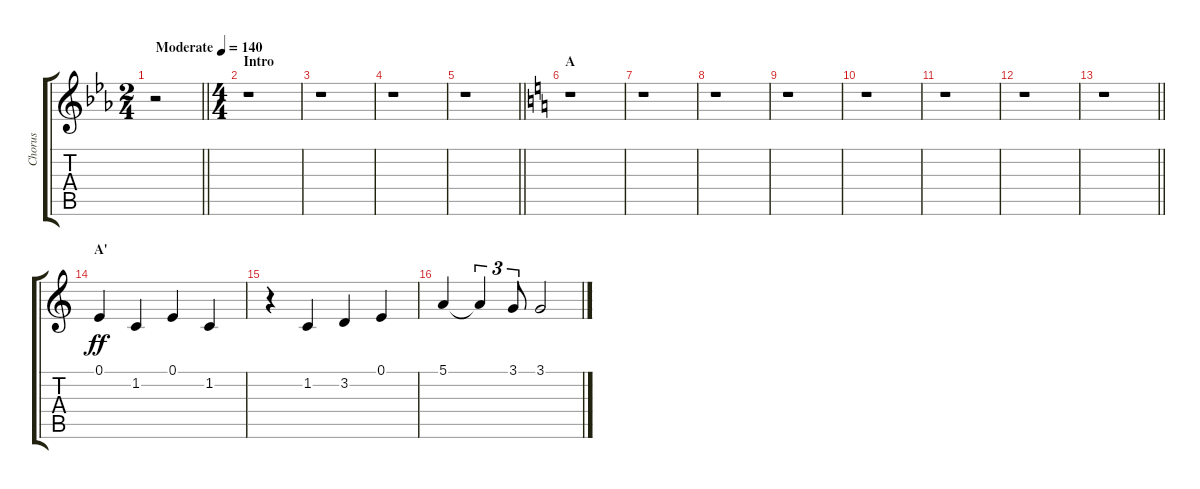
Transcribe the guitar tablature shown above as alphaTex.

\track ("Chorus" "Chorus") {instrument voiceoohs}
\staff {score tabs}
\tuning (E4 B3 G3 D3 A2 E2) {hide}
\ts (2 4)
\tempo (140 "Moderate")
\clef g2
\barLineRight lightlight
\ks eb
r.2{dy ff instrument voiceoohs} |
\ts (4 4)
\section ("" "Intro")
r.1 |
r.1 |
r.1 |
\barLineRight lightlight
r.1 |
\section ("" "A")
\ks c
r.1 |
r.1 |
r.1 |
r.1 |
r.1 |
r.1 |
r.1 |
\barLineRight lightlight
r.1 |
\section ("" "A'")
0.1.4 1.2.4 0.1.4 1.2.4 |
r.4 1.2.4 3.2.4 0.1.4 |
5.1.4 5.1{t}.4{tu (3 2)} 3.1.8{tu (3 2)} 3.1.2
